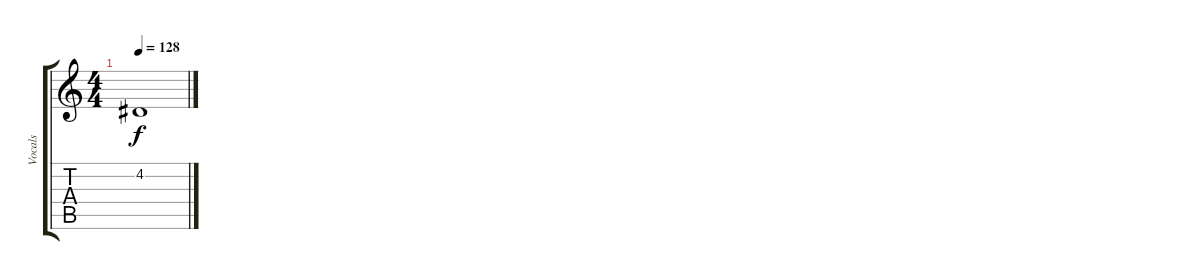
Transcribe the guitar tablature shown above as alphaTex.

\track ("Vocals" "Vocals") {instrument tuba}
\staff {score tabs}
\tuning (E4 B3 G3 D3 A2 E2) {hide}
\ts (4 4)
\tempo 128
\clef g2
\ks c
4.2{t}.1{dy f}
